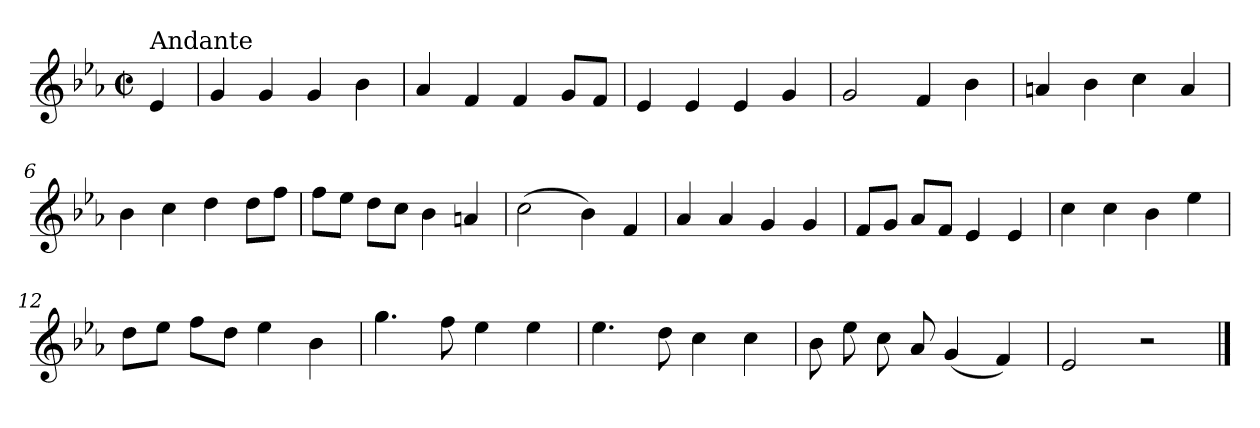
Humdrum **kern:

**kern
*part1
*staff1
*clefG2
*k[b-e-a-]
*E-:
*M2/2
*met(c|)
=
!LO:TX:a:t=Andante
4e-/
=1
4g/
4g/
4g/
4b-\
=2
4a-/
4f/
4f/
8g/L
8f/J
=3
4e-/
4e-/
4e-/
4g/
=4
2g/
4f/
4b-\
=5
4an/
4b-\
4cc\
4a/
!!LO:LB:g=z
=6
4b-\
4cc\
4dd\
8dd\L
8ff\J
=7
8ff\L
8ee-\J
8dd\L
8cc\J
4b-\
4an/
=8
(>2cc\
4b-\)
4f/
=9
4a-/
4a-/
4g/
4g/
=10
8f/L
8g/J
8a-/L
8f/J
4e-/
4e-/
=11
4cc\
4cc\
4b-\
4ee-\
!!LO:LB:g=z
=12
8dd\L
8ee-\J
8ff\L
8dd\J
4ee-\
4b-\
=13
4.gg\
8ff\
4ee-\
4ee-\
=14
4.ee-\
8dd\
4cc\
4cc\
=15
8b-\
8ee-\
8cc\
8a-/
(<4g/
4f/)
=16
2e-/
2r
==
*-
